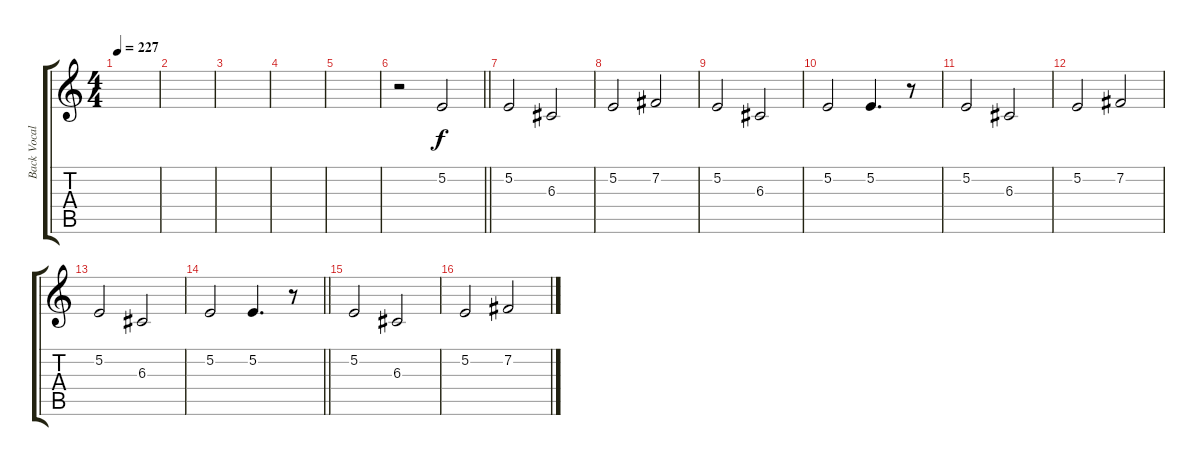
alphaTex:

\track ("Back Vocals" "Back Vocal") {instrument altosax}
\staff {score tabs}
\tuning (E4 B3 G3 D3 A2 E2) {hide}
\ts (4 4)
\tempo 227
\clef g2
\ks c
|
|
|
|
|
\barLineRight lightlight
r.2 5.2.2 |
5.2.2{volume 9} 6.3.2 |
5.2.2 7.2.2 |
5.2.2 6.3.2 |
5.2.2 5.2.4{d} r.8 |
5.2.2 6.3.2 |
5.2.2 7.2.2 |
5.2.2 6.3.2 |
\barLineRight lightlight
5.2.2 5.2.4{d} r.8 |
5.2.2 6.3.2 |
5.2.2 7.2.2
